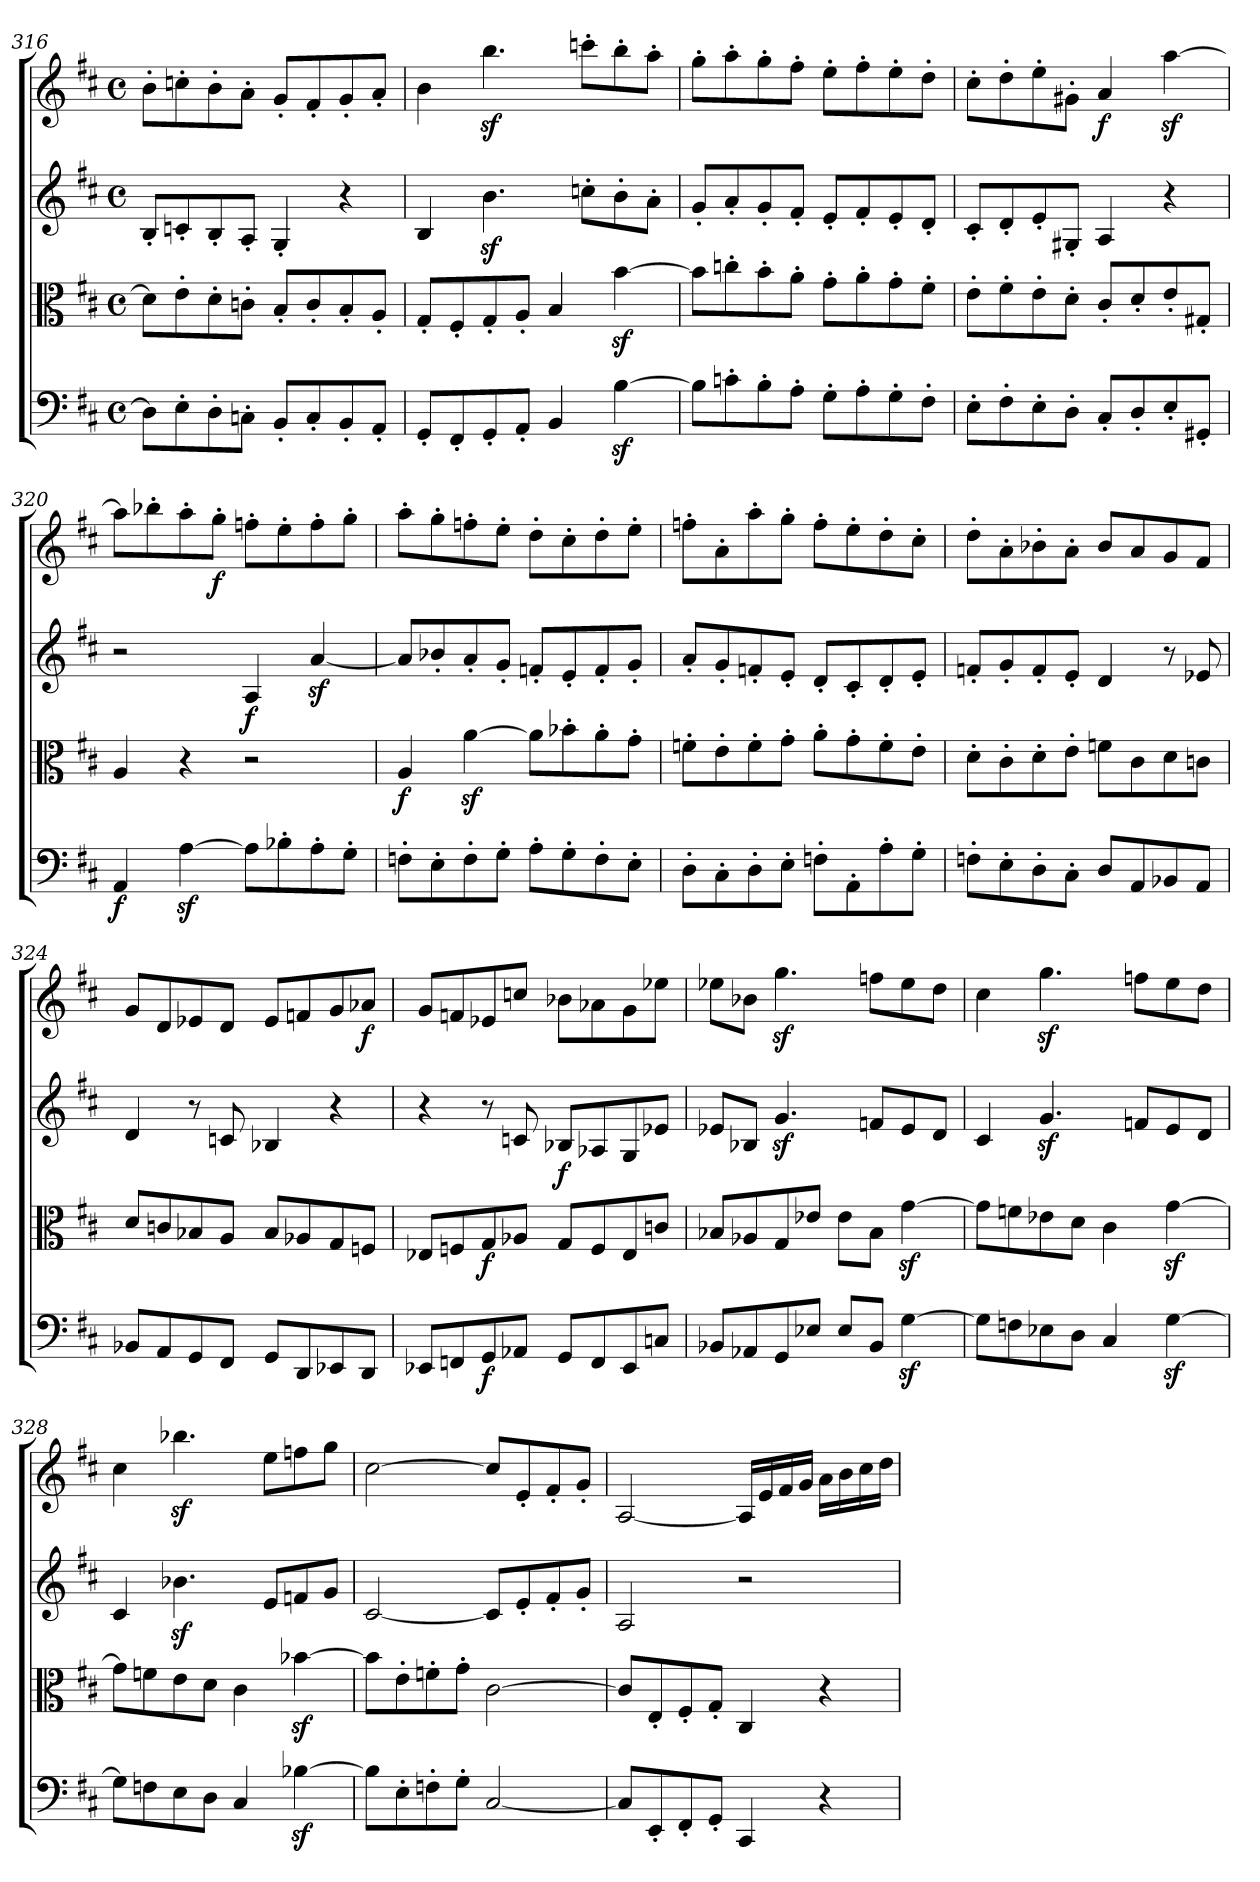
**kern	**dynam	**kern	**dynam	**kern	**dynam	**kern	**dynam
*part4	*part4	*part3	*part3	*part2	*part2	*part1	*part1
*staff4	*staff4	*staff3	*staff3	*staff2	*staff2	*staff1	*staff1
*clefF4	*	*clefC3	*	*clefG2	*	*clefG2	*
*k[f#c#]	*	*k[f#c#]	*	*k[f#c#]	*	*k[f#c#]	*
*M4/4	*	*M4/4	*	*M4/4	*	*M4/4	*
*met(c)	*	*met(c)	*	*met(c)	*	*met(c)	*
=316	=316	=316	=316	=316	=316	=316	=316
8D\L]	.	8d\L]	.	8B'/L	.	8b'\L	.
8E'\	.	8e'\	.	8cn'/	.	8ccn'\	.
8D'\	.	8d'\	.	8B'/	.	8b'\	.
8Cn'\J	.	8cn'\J	.	8A'/J	.	8a'\J	.
8BB'/L	.	8B'/L	.	4G'/	.	8g'/L	.
8C'/	.	8c'/	.	.	.	8f#'/	.
8BB'/	.	8B'/	.	4r	.	8g'/	.
8AA'/J	.	8A'/J	.	.	.	8a'/J	.
=317	=317	=317	=317	=317	=317	=317	=317
8GG'/L	.	8G'/L	.	4B/	.	4b\	.
8FF#'/	.	8F#'/	.	.	.	.	.
8GG'/	.	8G'/	.	4.bz<\	.	4.bbz<\	.
8AA'/J	.	8A'/J	.	.	.	.	.
4BB/	.	4B/	.	.	.	.	.
.	.	.	.	8ccn'\L	.	8cccn'\L	.
[4Bz<\	.	[4bz<\	.	8b'\	.	8bb'\	.
.	.	.	.	8a'\J	.	8aa'\J	.
=318	=318	=318	=318	=318	=318	=318	=318
8B\L]	.	8b\L]	.	8g'/L	.	8gg'\L	.
8cn'\	.	8ccn'\	.	8a'/	.	8aa'\	.
8B'\	.	8b'\	.	8g'/	.	8gg'\	.
8A'\J	.	8a'\J	.	8f#'/J	.	8ff#'\J	.
8G'\L	.	8g'\L	.	8e'/L	.	8ee'\L	.
8A'\	.	8a'\	.	8f#'/	.	8ff#'\	.
8G'\	.	8g'\	.	8e'/	.	8ee'\	.
8F#'\J	.	8f#'\J	.	8d'/J	.	8dd'\J	.
=319	=319	=319	=319	=319	=319	=319	=319
8E'\L	.	8e'\L	.	8c#'/L	.	8cc#'\L	.
8F#'\	.	8f#'\	.	8d'/	.	8dd'\	.
8E'\	.	8e'\	.	8e'/	.	8ee'\	.
8D'\J	.	8d'\J	.	8G#X'/J	.	8g#X'\J	.
!	!	!	!	!	!	!	!LO:DY:b
8C#'/L	.	8c#'/L	.	4A/	.	4a/	f
8D'/	.	8d'/	.	.	.	.	.
8E'/	.	8e'/	.	4r	.	[4aaz<\	.
8GG#X'/J	.	8G#X'/J	.	.	.	.	.
!!LO:LB:g=z
=320	=320	=320	=320	=320	=320	=320	=320
!	!LO:DY:b	!	!	!	!	!	!
4AA/	f	4A/	.	2r	.	8aa\L]	.
.	.	.	.	.	.	8bb-X'\	.
[4Az<\	.	4r	.	.	.	8aa'\	.
!	!	!	!	!	!	!	!LO:DY:b
.	.	.	.	.	.	8gg'\J	f
!	!	!	!	!	!LO:DY:b	!	!
8A\L]	.	2r	.	4A/	f	8ffn'\L	.
8B-X'\	.	.	.	.	.	8ee'\	.
8A'\	.	.	.	[4az</	.	8ff'\	.
8G'\J	.	.	.	.	.	8gg'\J	.
=321	=321	=321	=321	=321	=321	=321	=321
!	!	!	!LO:DY:b	!	!	!	!
8Fn'\L	.	4A/	f	8a/L]	.	8aa'\L	.
8E'\	.	.	.	8b-X'/	.	8gg'\	.
8F'\	.	[4az<\	.	8a'/	.	8ffn'\	.
8G'\J	.	.	.	8g'/J	.	8ee'\J	.
8A'\L	.	8a\L]	.	8fn'/L	.	8dd'\L	.
8G'\	.	8b-X'\	.	8e'/	.	8cc#'\	.
8F'\	.	8a'\	.	8f'/	.	8dd'\	.
8E'\J	.	8g'\J	.	8g'/J	.	8ee'\J	.
=322	=322	=322	=322	=322	=322	=322	=322
8D'\L	.	8fn'\L	.	8a'/L	.	8ffn'\L	.
8C#'\	.	8e'\	.	8g'/	.	8a'\	.
8D'\	.	8f'\	.	8fn'/	.	8aa'\	.
8E'\J	.	8g'\J	.	8e'/J	.	8gg'\J	.
8Fn'\L	.	8a'\L	.	8d'/L	.	8ff'\L	.
8AA'\	.	8g'\	.	8c#'/	.	8ee'\	.
8A'\	.	8f'\	.	8d'/	.	8dd'\	.
8G'\J	.	8e'\J	.	8e'/J	.	8cc#'\J	.
=323	=323	=323	=323	=323	=323	=323	=323
8Fn'\L	.	8d'\L	.	8fn'/L	.	8dd'\L	.
8E'\	.	8c#'\	.	8g'/	.	8a'\	.
8D'\	.	8d'\	.	8f'/	.	8b-X'\	.
8C#'\J	.	8e'\J	.	8e'/J	.	8a'\J	.
8D/L	.	8fn\L	.	4d/	.	8b-/L	.
8AA/	.	8c#\	.	.	.	8a/	.
8BB-X/	.	8d\	.	8r	.	8g/	.
8AA/J	.	8cn\J	.	8e-X/	.	8f#/J	.
!!LO:LB:g=z
=324	=324	=324	=324	=324	=324	=324	=324
8BB-X/L	.	8d/L	.	4d/	.	8g/L	.
8AA/	.	8cn/	.	.	.	8d/	.
8GG/	.	8B-X/	.	8r	.	8e-X/	.
8FF#/J	.	8A/J	.	8cn/	.	8d/J	.
8GG/L	.	8B-/L	.	4B-X/	.	8e-/L	.
8DD/	.	8A-X/	.	.	.	8fn/	.
8EE-X/	.	8G/	.	4r	.	8g/	.
!	!	!	!	!	!	!	!LO:DY:b
8DD/J	.	8Fn/J	.	.	.	8a-X/J	f
!!LO:PB:g=z
=325	=325	=325	=325	=325	=325	=325	=325
8EE-X/L	.	8E-X/L	.	4r	.	8g/L	.
8FFn/	.	8Fn/	.	.	.	8fn/	.
!	!LO:DY:b	!	!LO:DY:b	!	!	!	!
8GG/	f	8G/	f	8r	.	8e-X/	.
8AA-X/J	.	8A-X/J	.	8cn/	.	8ccn/J	.
!	!	!	!	!	!LO:DY:b	!	!
8GG/L	.	8G/L	.	8B-X/L	f	8b-X\L	.
8FF/	.	8F/	.	8A-X/	.	8a-X\	.
8EE-/	.	8E-/	.	8G/	.	8g\	.
8Cn/J	.	8cn/J	.	8e-X/J	.	8ee-X\J	.
=326	=326	=326	=326	=326	=326	=326	=326
8BB-X/L	.	8B-X/L	.	8e-X/L	.	8ee-X\L	.
8AA-X/	.	8A-X/	.	8B-X/J	.	8b-X\J	.
8GG/	.	8G/	.	4.gz</	.	4.ggz<\	.
8E-X/J	.	8e-X/J	.	.	.	.	.
8E-/L	.	8e-\L	.	.	.	.	.
8BB-/J	.	8B-\J	.	8fn/L	.	8ffn\L	.
[4Gz<\	.	[4gz<\	.	8e-/	.	8ee-\	.
.	.	.	.	8d/J	.	8dd\J	.
=327	=327	=327	=327	=327	=327	=327	=327
8G\L]	.	8g\L]	.	4c#/	.	4cc#\	.
8Fn\	.	8fn\	.	.	.	.	.
8E-X\	.	8e-X\	.	4.gz</	.	4.ggz<\	.
8D\J	.	8d\J	.	.	.	.	.
4C#/	.	4c#\	.	.	.	.	.
.	.	.	.	8fn/L	.	8ffn\L	.
[4Gz<\	.	[4gz<\	.	8e/	.	8ee\	.
.	.	.	.	8d/J	.	8dd\J	.
=328	=328	=328	=328	=328	=328	=328	=328
8G\L]	.	8g\L]	.	4c#/	.	4cc#\	.
8Fn\	.	8fn\	.	.	.	.	.
8E\	.	8e\	.	4.b-Xz<\	.	4.bb-Xz<\	.
8D\J	.	8d\J	.	.	.	.	.
4C#/	.	4c#\	.	.	.	.	.
.	.	.	.	8e/L	.	8ee\L	.
[4B-Xz<\	.	[4b-Xz<\	.	8fn/	.	8ffn\	.
.	.	.	.	8g/J	.	8gg\J	.
=329	=329	=329	=329	=329	=329	=329	=329
8B-\L]	.	8b-\L]	.	[2c#/	.	[2cc#\	.
8E'\	.	8e'\	.	.	.	.	.
8Fn'\	.	8fn'\	.	.	.	.	.
8G'\J	.	8g'\J	.	.	.	.	.
[2C#/	.	[2c#\	.	8c#/L]	.	8cc#/L]	.
.	.	.	.	8e'/	.	8e'/	.
.	.	.	.	8f#'/	.	8f#'/	.
.	.	.	.	8g'/J	.	8g'/J	.
!!LO:LB:g=z
=330	=330	=330	=330	=330	=330	=330	=330
8C#/L]	.	8c#/L]	.	2A/	.	[2A/	.
8EE'/	.	8E'/	.	.	.	.	.
8FF#'/	.	8F#'/	.	.	.	.	.
8GG'/J	.	8G'/J	.	.	.	.	.
4CC#/	.	4C#/	.	2r	.	16A/LL]	.
.	.	.	.	.	.	16e/	.
.	.	.	.	.	.	16f#/	.
.	.	.	.	.	.	16g/JJ	.
4r	.	4r	.	.	.	16a\LL	.
.	.	.	.	.	.	16b\	.
.	.	.	.	.	.	16cc#\	.
.	.	.	.	.	.	16dd\JJ	.
=	=	=	=	=	=	=	=
*-	*-	*-	*-	*-	*-	*-	*-
